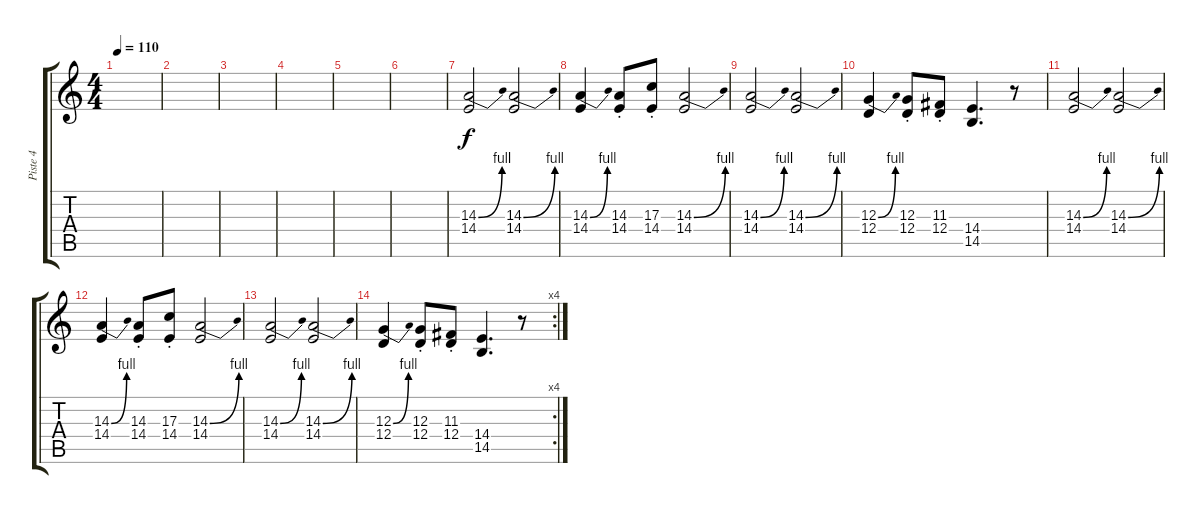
\track ("Piste 4" "Piste 4") {instrument violin}
\staff {score tabs}
\tuning (E4 B3 G3 D3 A2 E2) {hide}
\ts (4 4)
\tempo 110
\clef g2
\ks c
|
|
|
|
|
|
(14.3{be (bend 0 0 60 4)} 14.4).2 (14.3{be (bend 0 0 60 4)} 14.4).2 |
(14.3{be (bend 0 0 60 4)} 14.4).4 (14.3{st} 14.4{st}).8 (17.3{st} 14.4{st}).8 (14.3{be (bend 0 0 60 4)} 14.4).2 |
(14.3{be (bend 0 0 60 4)} 14.4).2 (14.3{be (bend 0 0 60 4)} 14.4).2 |
(12.3{be (bend 0 0 60 4)} 12.4).4 (12.3{st} 12.4{st}).8 (11.3{st} 12.4{st}).8 (14.4 14.5).4{d} r.8 |
(14.3{be (bend 0 0 60 4)} 14.4).2 (14.3{be (bend 0 0 60 4)} 14.4).2 |
(14.3{be (bend 0 0 60 4)} 14.4).4 (14.3{st} 14.4{st}).8 (17.3{st} 14.4{st}).8 (14.3{be (bend 0 0 60 4)} 14.4).2 |
(14.3{be (bend 0 0 60 4)} 14.4).2 (14.3{be (bend 0 0 60 4)} 14.4).2 |
\rc 4
(12.3{be (bend 0 0 60 4)} 12.4).4 (12.3{st} 12.4{st}).8 (11.3{st} 12.4{st}).8 (14.4 14.5).4{d} r.8
